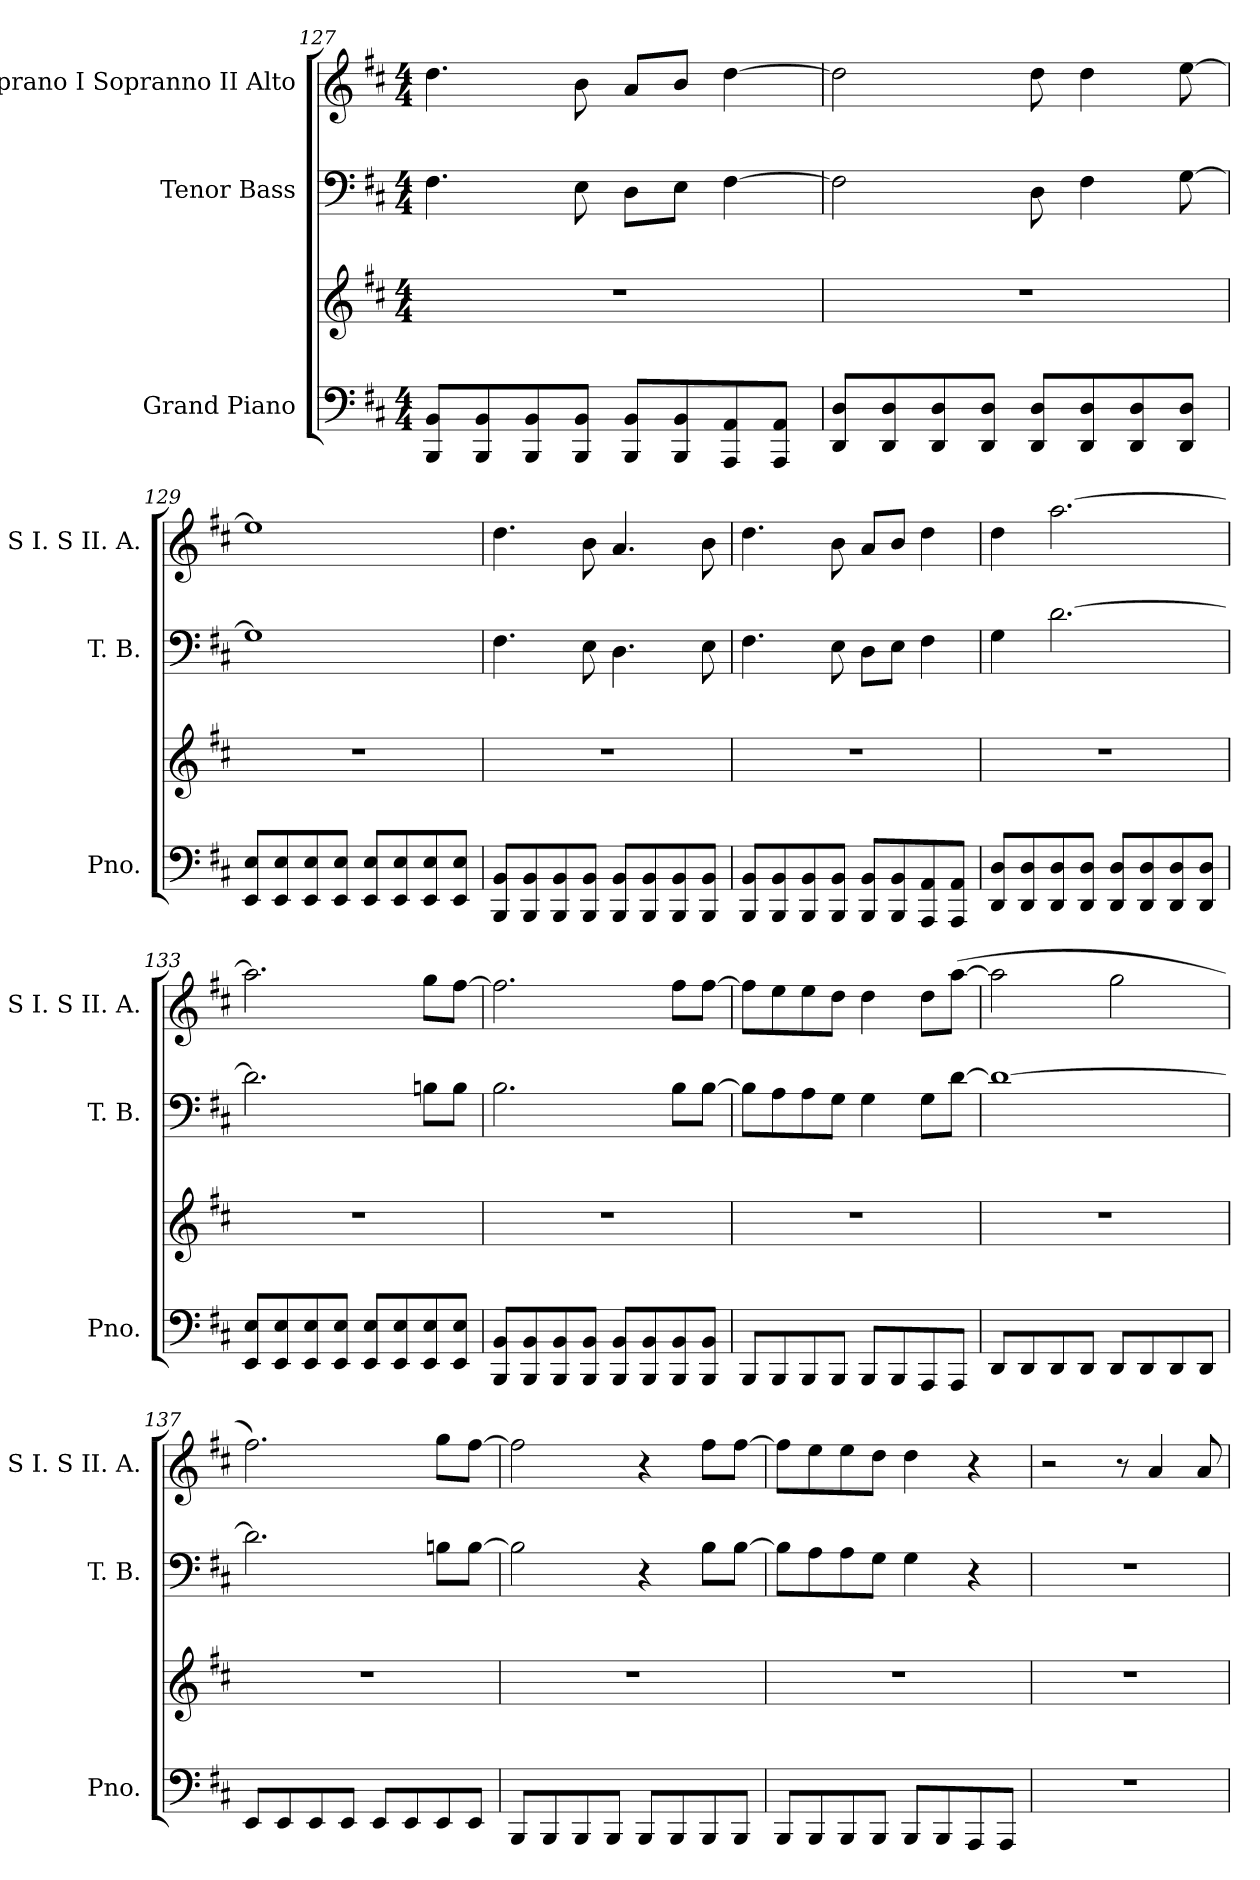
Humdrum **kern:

**kern	**kern	**kern	**kern
*part3	*part3	*part2	*part1
*staff4	*staff3	*staff2	*staff1
*I"Grand Piano	*	*I"Tenor Bass	*I"Soprano I Sopranno II Alto
*I'Pno.	*	*I'T. B.	*I'S I. S II. A.
*clefF4	*clefG2	*clefF4	*clefG2
*k[f#c#]	*k[f#c#]	*k[f#c#]	*k[f#c#]
*M4/4	*M4/4	*M4/4	*M4/4
=127	=127	=127	=127
8BBB/ 8BB/L	1r	4.F#\	4.dd\
8BBB/ 8BB/	.	.	.
8BBB/ 8BB/	.	.	.
8BBB/ 8BB/J	.	8E\	8b\
8BBB/ 8BB/L	.	8D\L	8a/L
8BBB/ 8BB/	.	8E\J	8b/J
8AAA/ 8AA/	.	[4F#\	[4dd\
8AAA/ 8AA/J	.	.	.
=128	=128	=128	=128
8DD/ 8D/L	1r	2F#\]	2dd\]
8DD/ 8D/	.	.	.
8DD/ 8D/	.	.	.
8DD/ 8D/J	.	.	.
8DD/ 8D/L	.	8D\	8dd\
8DD/ 8D/	.	4F#\	4dd\
8DD/ 8D/	.	.	.
8DD/ 8D/J	.	[8G\	[8ee\
!!LO:LB:g=z
=129	=129	=129	=129
8EE/ 8E/L	1r	1G]	1ee]
8EE/ 8E/	.	.	.
8EE/ 8E/	.	.	.
8EE/ 8E/J	.	.	.
8EE/ 8E/L	.	.	.
8EE/ 8E/	.	.	.
8EE/ 8E/	.	.	.
8EE/ 8E/J	.	.	.
=130	=130	=130	=130
8BBB/ 8BB/L	1r	4.F#\	4.dd\
8BBB/ 8BB/	.	.	.
8BBB/ 8BB/	.	.	.
8BBB/ 8BB/J	.	8E\	8b\
8BBB/ 8BB/L	.	4.D\	4.a/
8BBB/ 8BB/	.	.	.
8BBB/ 8BB/	.	.	.
8BBB/ 8BB/J	.	8E\	8b\
=131	=131	=131	=131
8BBB/ 8BB/L	1r	4.F#\	4.dd\
8BBB/ 8BB/	.	.	.
8BBB/ 8BB/	.	.	.
8BBB/ 8BB/J	.	8E\	8b\
8BBB/ 8BB/L	.	8D\L	8a/L
8BBB/ 8BB/	.	8E\J	8b/J
8AAA/ 8AA/	.	4F#\	4dd\
8AAA/ 8AA/J	.	.	.
!!LO:PB:g=z
=132	=132	=132	=132
8DD/ 8D/L	1r	4G\	4dd\
8DD/ 8D/	.	.	.
8DD/ 8D/	.	[2.d\	[2.aa\
8DD/ 8D/J	.	.	.
8DD/ 8D/L	.	.	.
8DD/ 8D/	.	.	.
8DD/ 8D/	.	.	.
8DD/ 8D/J	.	.	.
=133	=133	=133	=133
8EE/ 8E/L	1r	2.d\]	2.aa\]
8EE/ 8E/	.	.	.
8EE/ 8E/	.	.	.
8EE/ 8E/J	.	.	.
8EE/ 8E/L	.	.	.
8EE/ 8E/	.	.	.
8EE/ 8E/	.	8Bn\L	8gg\L
8EE/ 8E/J	.	8B\J	[8ff#\J
=134	=134	=134	=134
8BBB/ 8BB/L	1r	2.B\	2.ff#\]
8BBB/ 8BB/	.	.	.
8BBB/ 8BB/	.	.	.
8BBB/ 8BB/J	.	.	.
8BBB/ 8BB/L	.	.	.
8BBB/ 8BB/	.	.	.
8BBB/ 8BB/	.	8B\L	8ff#\L
8BBB/ 8BB/J	.	[8B\J	[8ff#\J
!!LO:LB:g=z
=135	=135	=135	=135
8BBB/L	1r	8B\L]	8ff#\L]
8BBB/	.	8A\	8ee\
8BBB/	.	8A\	8ee\
8BBB/J	.	8G\J	8dd\J
8BBB/L	.	4G\	4dd\
8BBB/	.	.	.
8AAA/	.	8G\L	8dd\L
8AAA/J	.	[8d\J	([8aa\J
=136	=136	=136	=136
8DD/L	1r	1d_	2aa\]
8DD/	.	.	.
8DD/	.	.	.
8DD/J	.	.	.
8DD/L	.	.	2gg\
8DD/	.	.	.
8DD/	.	.	.
8DD/J	.	.	.
=137	=137	=137	=137
8EE/L	1r	2.d\]	2.ff#\)
8EE/	.	.	.
8EE/	.	.	.
8EE/J	.	.	.
8EE/L	.	.	.
8EE/	.	.	.
8EE/	.	8Bn\L	8gg\L
8EE/J	.	[8B\J	[8ff#\J
!!LO:LB:g=z
=138	=138	=138	=138
8BBB/L	1r	2B\]	2ff#\]
8BBB/	.	.	.
8BBB/	.	.	.
8BBB/J	.	.	.
8BBB/L	.	4r	4r
8BBB/	.	.	.
8BBB/	.	8B\L	8ff#\L
8BBB/J	.	[8B\J	[8ff#\J
=139	=139	=139	=139
8BBB/L	1r	8B\L]	8ff#\L]
8BBB/	.	8A\	8ee\
8BBB/	.	8A\	8ee\
8BBB/J	.	8G\J	8dd\J
8BBB/L	.	4G\	4dd\
8BBB/	.	.	.
8AAA/	.	4r	4r
8AAA/J	.	.	.
=140	=140	=140	=140
1r	1r	1r	2r
.	.	.	8r
.	.	.	4a/
.	.	.	8a/
=	=	=	=
*-	*-	*-	*-
